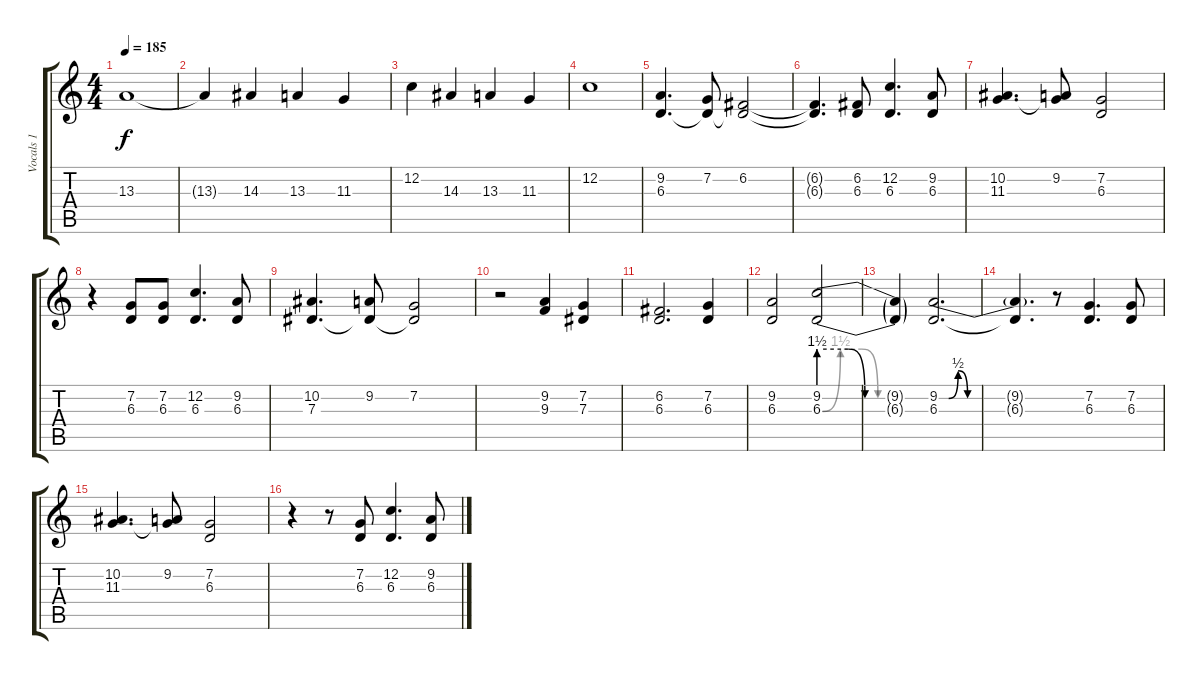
\track ("Vocals 1" "Vocals 1") {instrument altosax}
\staff {score tabs}
\tuning (F4 C4 Ab3 Eb3 Bb2 Eb2) {hide}
\ts (4 4)
\tempo 185
\clef g2
\ks c
13.3.1{dy f} |
13.3{t}.4 14.3.4 13.3.4 11.3.4 |
12.2.4 14.3.4 13.3.4 11.3.4 |
12.2.1 |
(9.2 6.3).4{d} (7.2 6.3{t}).8 (6.2 6.3{t}).2 |
(6.2{t} 6.3{t}).4{d} (6.2 6.3).8 (12.2 6.3).4{d} (9.2 6.3).8 |
(10.2 11.3).4{d} (9.2 11.3{t}).8 (7.2 6.3).2 |
r.4 (7.2 6.3).8 (7.2 6.3).8 (12.2 6.3).4{d} (9.2 6.3).8 |
(10.2 7.3).4{d} (9.2 7.3{t}).8 (7.2 7.3{t}).2 |
r.2 (9.2 9.3).4 (7.2 7.3).4 |
(6.2 6.3).2{d} (7.2 6.3).4 |
(9.2 6.3).2 (9.2{be (custom 0 6 16 6 25 0 30 0 40 0 60 0)} 6.3{be (custom 0 0 10 6 22 6 31 0 35 0 45 0 60 0)}).2 |
(9.2{t} 6.3{t}).4 (9.2{be (custom 0 0 5 0 10 2 15 0 30 0 45 0 60 0)} 6.3).2{d} |
(9.2{t} 6.3{t}).4{d} r.8 (7.2 6.3).4{d} (7.2 6.3).8 |
(10.2 11.3).4{d} (9.2 11.3{t}).8 (7.2 6.3).2 |
r.4 r.8 (7.2 6.3).8 (12.2 6.3).4{d} (9.2 6.3).8
